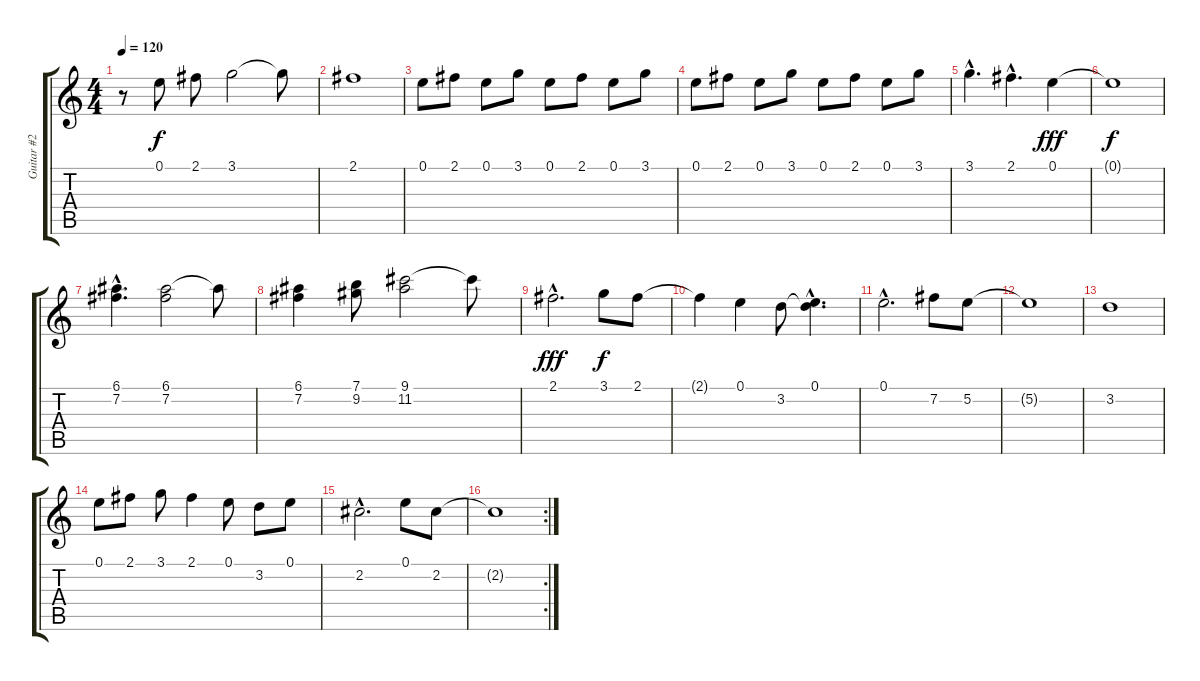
\track ("Guitar #2" "Guitar #2") {instrument acousticbass}
\staff {score tabs}
\tuning (E4 B3 G3 D3 A2 E2) {hide}
\ts (4 4)
\tempo 120
\clef g2
\ks c
r.8{dy mp} 0.1.8{dy f} 2.1.8 3.1.2 3.1{t}.8 |
2.1.1 |
0.1.8 2.1.8 0.1.8 3.1.8 0.1.8 2.1.8 0.1.8 3.1.8 |
0.1.8 2.1.8 0.1.8 3.1.8 0.1.8 2.1.8 0.1.8 3.1.8 |
3.1{hac}.4{d} 2.1{hac}.4{d} 0.1.4{dy fff} |
0.1{t}.1{dy f} |
(6.1{hac} 7.2{hac}).4{d} (6.1 7.2).2 6.1{t}.8 |
(6.1 7.2).4 (7.1 9.2).8 (9.1 11.2).2 9.1{t}.8 |
2.1{hac}.2{d dy fff} 3.1.8{dy f} 2.1.8 |
2.1{t}.4 0.1.4 3.2.8 (0.1{hac} 3.2{hac t}).4{d} |
0.1{hac}.2{d} 7.2.8 5.2.8 |
5.2{t}.1 |
3.2.1 |
0.1.8 2.1.8 3.1.8 2.1.4 0.1.8 3.2.8 0.1.8 |
2.2{hac}.2{d} 0.1.8 2.2.8 |
\rc 2
2.2{t}.1
